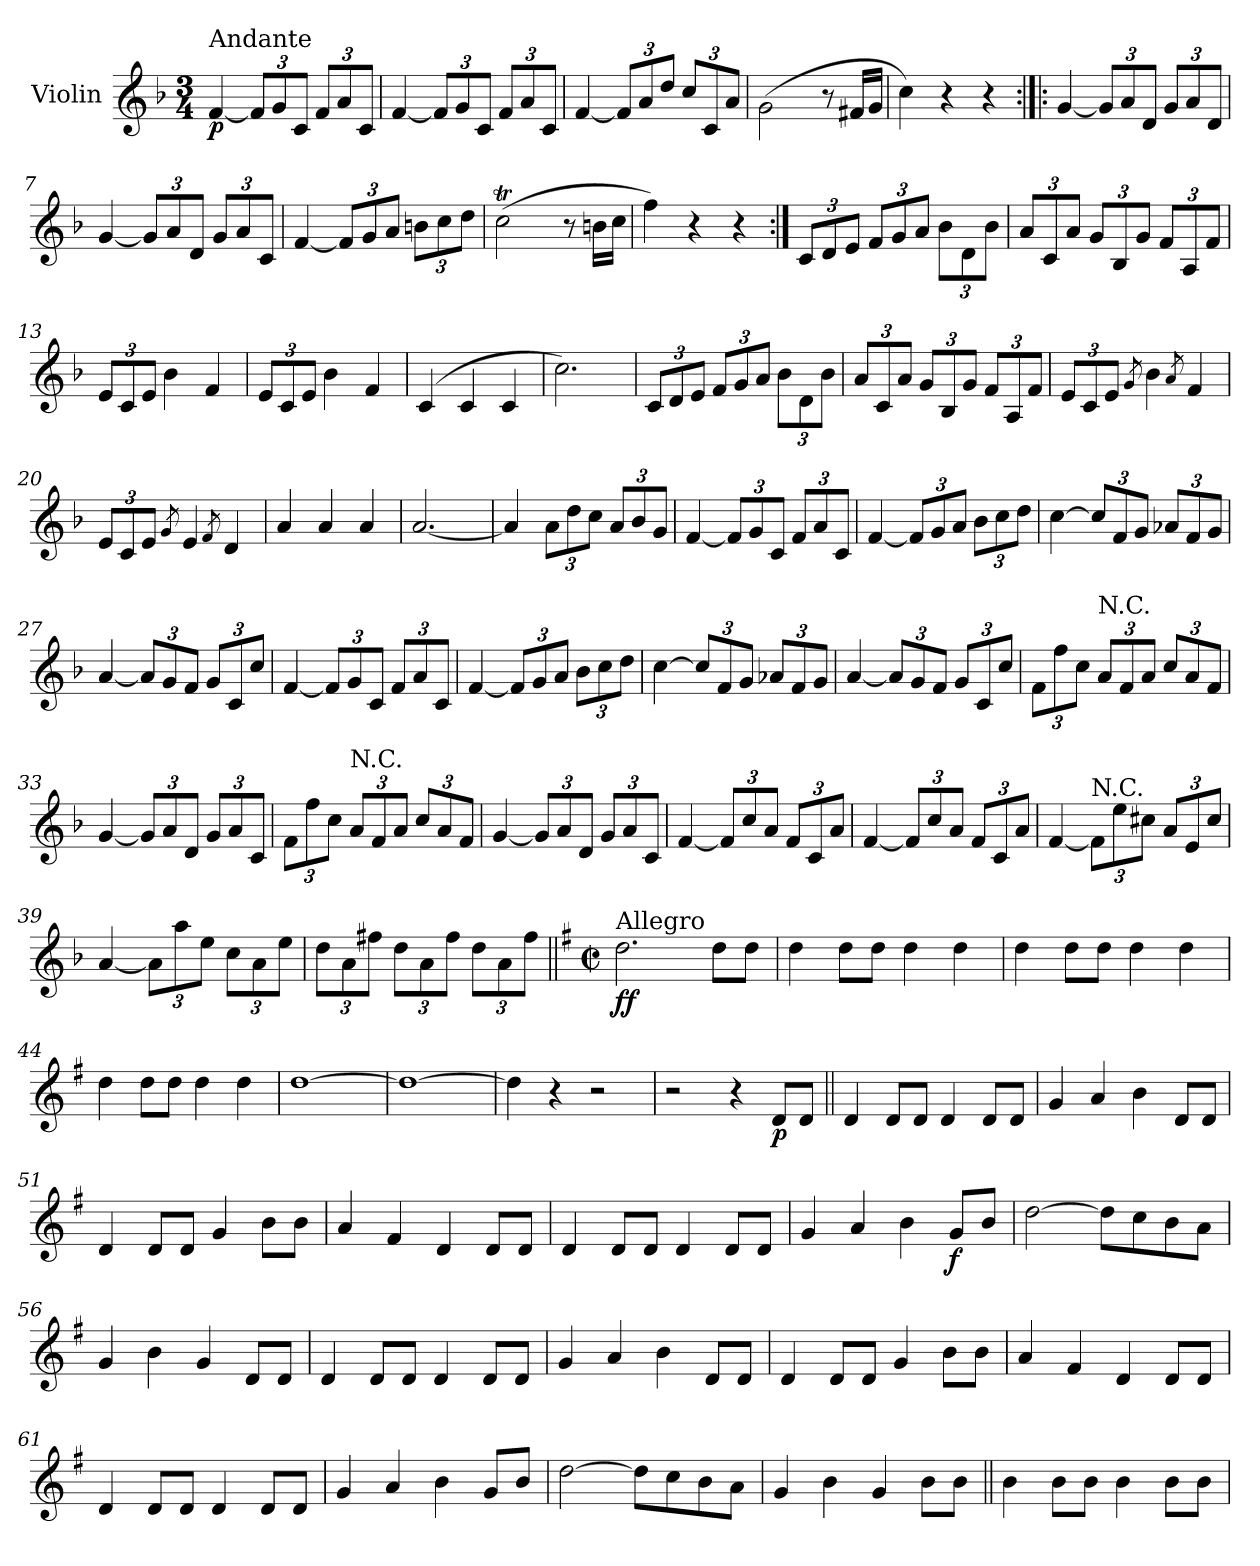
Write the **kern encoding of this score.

**kern	**dynam
*part1	*part1
*staff1	*staff1
*I"Violin	*
*I'Vln	*
*clefG2	*
*k[b-]	*
*F:	*
*M3/4	*
=1	=1
!LO:TX:a:t=Andante	!
!	!LO:DY:b
[4f/	p
*Xbrackettup	*
12f/L]	.
12g/	.
12c/J	.
12f/L	.
12a/	.
12c/J	.
=2	=2
[4f/	.
12f/L]	.
12g/	.
12c/J	.
12f/L	.
12a/	.
12c/J	.
=3	=3
[4f/	.
12f/L]	.
12a/	.
12dd/J	.
12cc/L	.
12c/	.
12a/J	.
=4	=4
(2g\	.
8r	.
16f#X/LL	.
16g/JJ	.
!!LO:LB:g=z
=5	=5
4cc\)	.
4r	.
4r	.
=6:|!|:	=6:|!|:
[4g/	.
12g/L]	.
12a/	.
12d/J	.
12g/L	.
12a/	.
12d/J	.
=7	=7
[4g/	.
12g/L]	.
12a/	.
12d/J	.
12g/L	.
12a/	.
12c/J	.
=8	=8
[4f/	.
12f/L]	.
12g/	.
12a/J	.
12bn\L	.
12cc\	.
12dd\J	.
!!LO:LB:g=z
=9	=9
(2ccT\	.
8r	.
16bn\LL	.
16cc\JJ	.
=10	=10
4ff\)	.
4r	.
4r	.
=11:|!	=11:|!
12c/L	.
12d/	.
12e/J	.
12f/L	.
12g/	.
12a/J	.
12b-\L	.
12d\	.
12b-\J	.
=12	=12
12a/L	.
12c/	.
12a/J	.
12g/L	.
12B-/	.
12g/J	.
12f/L	.
12A/	.
12f/J	.
!!LO:LB:g=z
=13	=13
12e/L	.
12c/	.
12e/J	.
4b-\	.
4f/	.
=14	=14
12e/L	.
12c/	.
12e/J	.
4b-\	.
4f/	.
=15	=15
(4c/	.
4c/	.
4c/	.
=16	=16
2.cc\)	.
!!LO:LB:g=z
=17	=17
12c/L	.
12d/	.
12e/J	.
12f/L	.
12g/	.
12a/J	.
12b-\L	.
12d\	.
12b-\J	.
=18	=18
12a/L	.
12c/	.
12a/J	.
12g/L	.
12B-/	.
12g/J	.
12f/L	.
12A/	.
12f/J	.
=19	=19
12e/L	.
12c/	.
12e/J	.
8qg/	.
4b-\	.
8qa/	.
4f/	.
=20	=20
12e/L	.
12c/	.
12e/J	.
8qg/	.
4e/	.
8qf/	.
4d/	.
!!LO:LB:g=z
=21	=21
4a/	.
4a/	.
4a/	.
=22	=22
[2.a/	.
=23	=23
4a/]	.
12a\L	.
12dd\	.
12cc\J	.
12a/L	.
12b-/	.
12g/J	.
=24	=24
[4f/	.
12f/L]	.
12g/	.
12c/J	.
12f/L	.
12a/	.
12c/J	.
=25	=25
[4f/	.
12f/L]	.
12g/	.
12a/J	.
12b-\L	.
12cc\	.
12dd\J	.
=26	=26
[4cc\	.
12cc/L]	.
12f/	.
12g/J	.
12a-X/L	.
12f/	.
12g/J	.
=27	=27
[4a/	.
12a/L]	.
12g/	.
12f/J	.
12g/L	.
12c/	.
12cc/J	.
!!LO:LB:g=z
=28	=28
[4f/	.
12f/L]	.
12g/	.
12c/J	.
12f/L	.
12a/	.
12c/J	.
=29	=29
[4f/	.
12f/L]	.
12g/	.
12a/J	.
12b-\L	.
12cc\	.
12dd\J	.
=30	=30
[4cc\	.
12cc/L]	.
12f/	.
12g/J	.
12a-X/L	.
12f/	.
12g/J	.
=31	=31
[4a/	.
12a/L]	.
12g/	.
12f/J	.
12g/L	.
12c/	.
12cc/J	.
=32	=32
12f\L	.
12ff\	.
12cc\J	.
!LO:TX:a:t=N.C.	!
12a/L	.
12f/	.
12a/J	.
12cc/L	.
12a/	.
12f/J	.
=33	=33
[4g/	.
12g/L]	.
12a/	.
12d/J	.
12g/L	.
12a/	.
12c/J	.
!!LO:LB:g=z
=34	=34
12f\L	.
12ff\	.
12cc\J	.
!LO:TX:a:t=N.C.	!
12a/L	.
12f/	.
12a/J	.
12cc/L	.
12a/	.
12f/J	.
=35	=35
[4g/	.
12g/L]	.
12a/	.
12d/J	.
12g/L	.
12a/	.
12c/J	.
=36	=36
[4f/	.
12f/L]	.
12cc/	.
12a/J	.
12f/L	.
12c/	.
12a/J	.
=37	=37
[4f/	.
12f/L]	.
12cc/	.
12a/J	.
12f/L	.
12c/	.
12a/J	.
=38	=38
[4f/	.
!LO:TX:a:t=N.C.	!
12f\L]	.
12ee\	.
12cc#X\J	.
12a/L	.
12e/	.
12cc#/J	.
=39	=39
[4a/	.
12a\L]	.
12aa\	.
12ee\J	.
12cc\L	.
12a\	.
12ee\J	.
!!LO:LB:g=z
=40	=40
12dd\L	.
12a\	.
12ff#X\J	.
12dd\L	.
12a\	.
12ff#\J	.
12dd\L	.
12a\	.
12ff#\J	.
=41||	=41||
*k[f#]	*
*G:	*
*M2/2	*
*met(c|)	*
!LO:TX:a:t=Allegro	!
!	!LO:DY:b
2.dd\	ff
8dd\L	.
8dd\J	.
=42	=42
4dd\	.
8dd\L	.
8dd\J	.
4dd\	.
4dd\	.
=43	=43
4dd\	.
8dd\L	.
8dd\J	.
4dd\	.
4dd\	.
=44	=44
4dd\	.
8dd\L	.
8dd\J	.
4dd\	.
4dd\	.
=45	=45
[1dd	.
=46	=46
1dd_	.
=47	=47
4dd\]	.
4r	.
2r	.
=48	=48
2r	.
4r	.
!	!LO:DY:b
8d/L	p
8d/J	.
!!LO:LB:g=z
=49||	=49||
4d/	.
8d/L	.
8d/J	.
4d/	.
8d/L	.
8d/J	.
=50	=50
4g/	.
4a/	.
4b\	.
8d/L	.
8d/J	.
=51	=51
4d/	.
8d/L	.
8d/J	.
4g/	.
8b\L	.
8b\J	.
=52	=52
4a/	.
4f#/	.
4d/	.
8d/L	.
8d/J	.
=53	=53
4d/	.
8d/L	.
8d/J	.
4d/	.
8d/L	.
8d/J	.
=54	=54
4g/	.
4a/	.
4b\	.
!	!LO:DY:b
8g/L	f
8b/J	.
=55	=55
[2dd\	.
8dd\L]	.
8cc\	.
8b\	.
8a\J	.
=56	=56
4g/	.
4b\	.
4g/	.
8d/L	.
8d/J	.
!!LO:LB:g=z
=57	=57
4d/	.
8d/L	.
8d/J	.
4d/	.
8d/L	.
8d/J	.
=58	=58
4g/	.
4a/	.
4b\	.
8d/L	.
8d/J	.
=59	=59
4d/	.
8d/L	.
8d/J	.
4g/	.
8b\L	.
8b\J	.
=60	=60
4a/	.
4f#/	.
4d/	.
8d/L	.
8d/J	.
=61	=61
4d/	.
8d/L	.
8d/J	.
4d/	.
8d/L	.
8d/J	.
=62	=62
4g/	.
4a/	.
4b\	.
8g/L	.
8b/J	.
=63	=63
[2dd\	.
8dd\L]	.
8cc\	.
8b\	.
8a\J	.
=64	=64
4g/	.
4b\	.
4g/	.
8b\L	.
8b\J	.
!!LO:PB:g=z
=65||	=65||
4b\	.
8b\L	.
8b\J	.
4b\	.
8b\L	.
8b\J	.
=	=
*-	*-
